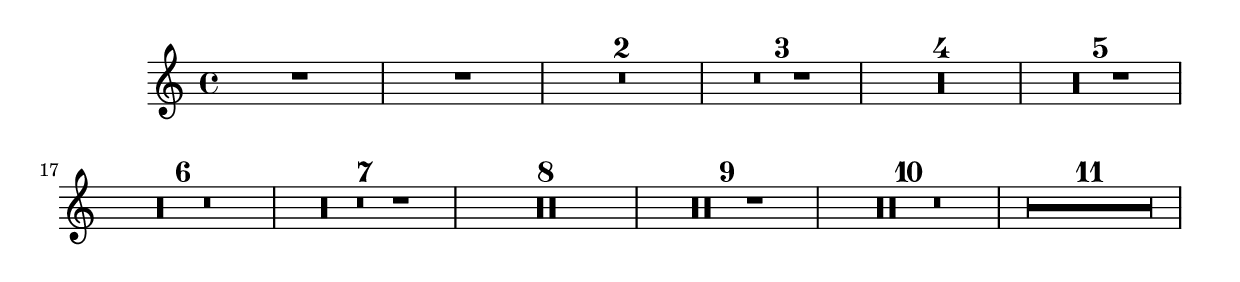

\version "2.1.28"

\header{
texidoc="
If @code{Score.skipBars} is set,
the signs for four, two, and one measure rest are combined to
produce the graphical representation of rests for up to 10 bars.
The number of bars will be written above the sign.
"
}

thenotes = \notes \relative cis' {
\set Score.skipBars = ##t
\time 4/4
R1 |
R1*1 |
R1*2 |
R1*3 |
R1*4 |
R1*5 |
R1*6 |
R1*7 |
R1*8 |
R1*9 |
R1*10 |
R1*11 | 
}

\score { << \context Staff \thenotes

	>>
}

